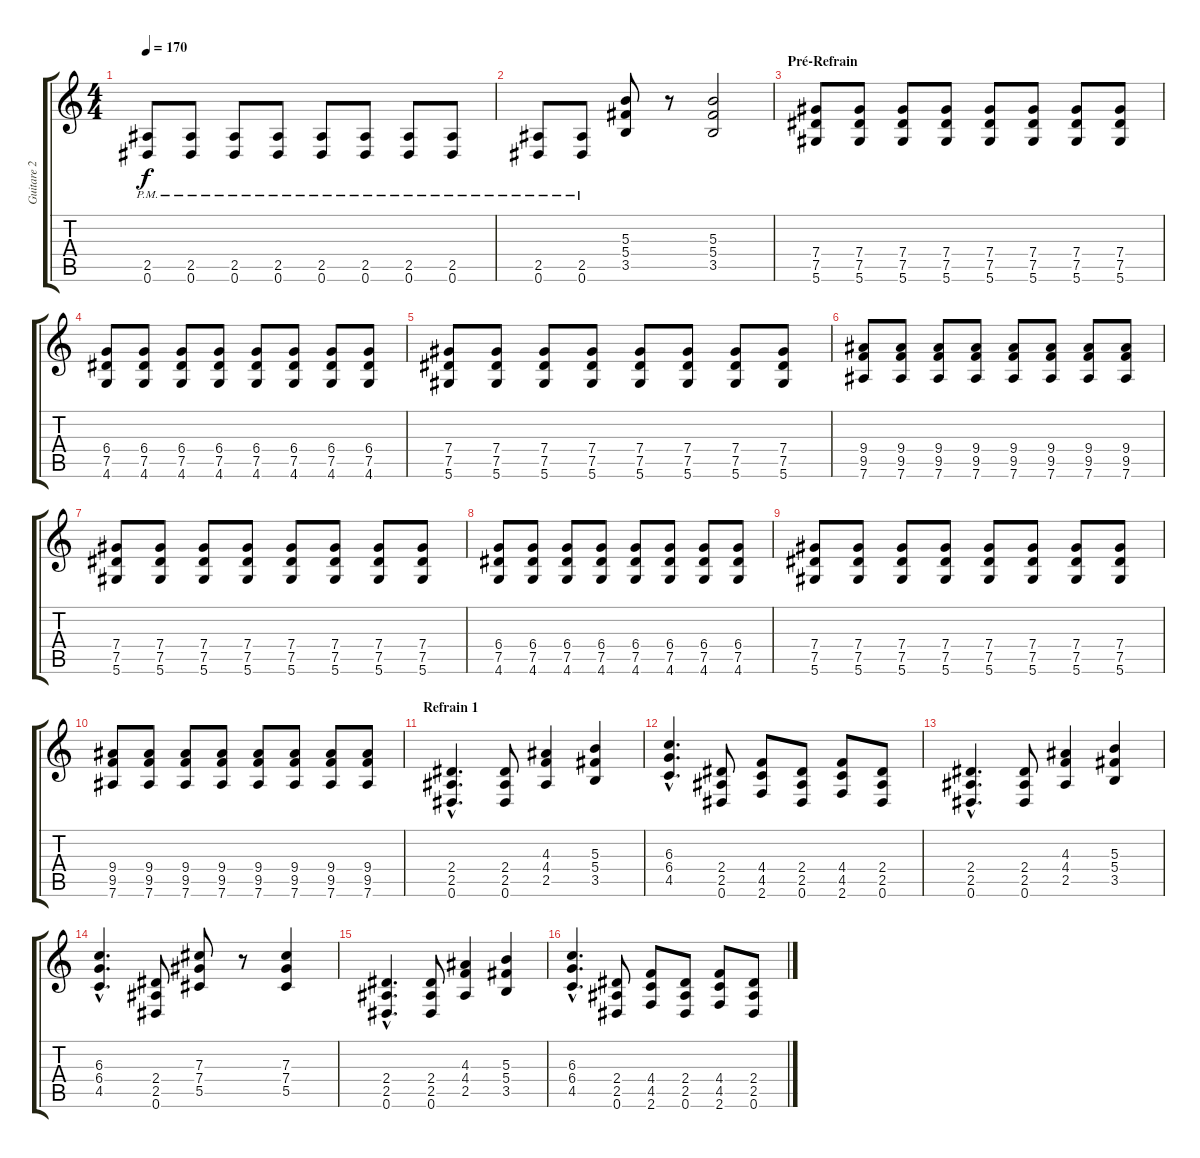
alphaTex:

\track ("Guitare 2 - Greig Nori" "Guitare 2 ") {instrument distortionguitar}
\staff {score tabs}
\tuning (Eb4 Bb3 Gb3 Db3 Ab2 Eb2) {hide}
\ts (4 4)
\tempo 170
\clef g2
\ks c
(2.5{pm} 0.6{pm}).8{dy f} (2.5{pm} 0.6{pm}).8 (2.5{pm} 0.6{pm}).8 (2.5{pm} 0.6{pm}).8 (2.5{pm} 0.6{pm}).8 (2.5{pm} 0.6{pm}).8 (2.5{pm} 0.6{pm}).8 (2.5{pm} 0.6{pm}).8 |
(2.5{pm} 0.6{pm}).8 (2.5{pm} 0.6{pm}).8 (5.3 5.4 3.5).8 r.8 (5.3 5.4 3.5).2 |
\section ("" "Pré-Refrain")
(7.4 7.5 5.6).8 (7.4 7.5 5.6).8 (7.4 7.5 5.6).8 (7.4 7.5 5.6).8 (7.4 7.5 5.6).8 (7.4 7.5 5.6).8 (7.4 7.5 5.6).8 (7.4 7.5 5.6).8 |
(6.4 7.5 4.6).8 (6.4 7.5 4.6).8 (6.4 7.5 4.6).8 (6.4 7.5 4.6).8 (6.4 7.5 4.6).8 (6.4 7.5 4.6).8 (6.4 7.5 4.6).8 (6.4 7.5 4.6).8 |
(7.4 7.5 5.6).8 (7.4 7.5 5.6).8 (7.4 7.5 5.6).8 (7.4 7.5 5.6).8 (7.4 7.5 5.6).8 (7.4 7.5 5.6).8 (7.4 7.5 5.6).8 (7.4 7.5 5.6).8 |
(9.4 9.5 7.6).8 (9.4 9.5 7.6).8 (9.4 9.5 7.6).8 (9.4 9.5 7.6).8 (9.4 9.5 7.6).8 (9.4 9.5 7.6).8 (9.4 9.5 7.6).8 (9.4 9.5 7.6).8 |
(7.4 7.5 5.6).8 (7.4 7.5 5.6).8 (7.4 7.5 5.6).8 (7.4 7.5 5.6).8 (7.4 7.5 5.6).8 (7.4 7.5 5.6).8 (7.4 7.5 5.6).8 (7.4 7.5 5.6).8 |
(6.4 7.5 4.6).8 (6.4 7.5 4.6).8 (6.4 7.5 4.6).8 (6.4 7.5 4.6).8 (6.4 7.5 4.6).8 (6.4 7.5 4.6).8 (6.4 7.5 4.6).8 (6.4 7.5 4.6).8 |
(7.4 7.5 5.6).8 (7.4 7.5 5.6).8 (7.4 7.5 5.6).8 (7.4 7.5 5.6).8 (7.4 7.5 5.6).8 (7.4 7.5 5.6).8 (7.4 7.5 5.6).8 (7.4 7.5 5.6).8 |
(9.4 9.5 7.6).8 (9.4 9.5 7.6).8 (9.4 9.5 7.6).8 (9.4 9.5 7.6).8 (9.4 9.5 7.6).8 (9.4 9.5 7.6).8 (9.4 9.5 7.6).8 (9.4 9.5 7.6).8 |
\section ("" "Refrain 1")
(2.4{hac} 2.5{hac} 0.6{hac}).4{d} (2.4 2.5 0.6).8 (4.3 4.4 2.5).4 (5.3 5.4 3.5).4 |
(6.3{hac} 6.4{hac} 4.5{hac}).4{d} (2.4 2.5 0.6).8 (4.4 4.5 2.6).8 (2.4 2.5 0.6).8 (4.4 4.5 2.6).8 (2.4 2.5 0.6).8 |
(2.4{hac} 2.5{hac} 0.6{hac}).4{d} (2.4 2.5 0.6).8 (4.3 4.4 2.5).4 (5.3 5.4 3.5).4 |
(6.3{hac} 6.4{hac} 4.5{hac}).4{d} (2.4 2.5 0.6).8 (7.3 7.4 5.5).8 r.8 (7.3 7.4 5.5).4 |
(2.4{hac} 2.5{hac} 0.6{hac}).4{d} (2.4 2.5 0.6).8 (4.3 4.4 2.5).4 (5.3 5.4 3.5).4 |
(6.3{hac} 6.4{hac} 4.5{hac}).4{d} (2.4 2.5 0.6).8 (4.4 4.5 2.6).8 (2.4 2.5 0.6).8 (4.4 4.5 2.6).8 (2.4 2.5 0.6).8
